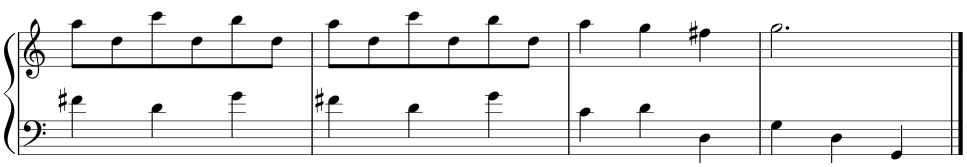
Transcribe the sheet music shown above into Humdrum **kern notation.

**kern	**kern
*part1	*part1
*staff2	*staff1
*I"Piano	*
*I'Pno	*
*clefF4	*clefG2
*k[]	*k[]
=1	=1
4f#X\	8aa\L
.	8dd\
4d\	8ccc\
.	8dd\
4g\	8bb\
.	8dd\J
=2	=2
4f#X\	8aa\L
.	8dd\
4d\	8ccc\
.	8dd\
4g\	8bb\
.	8dd\J
=3	=3
4c\	4aa\
4d\	4gg\
4D\	4ff#X\
=4	=4
4G\	2.gg\
4D\	.
4GG/	.
==	==
*-	*-
